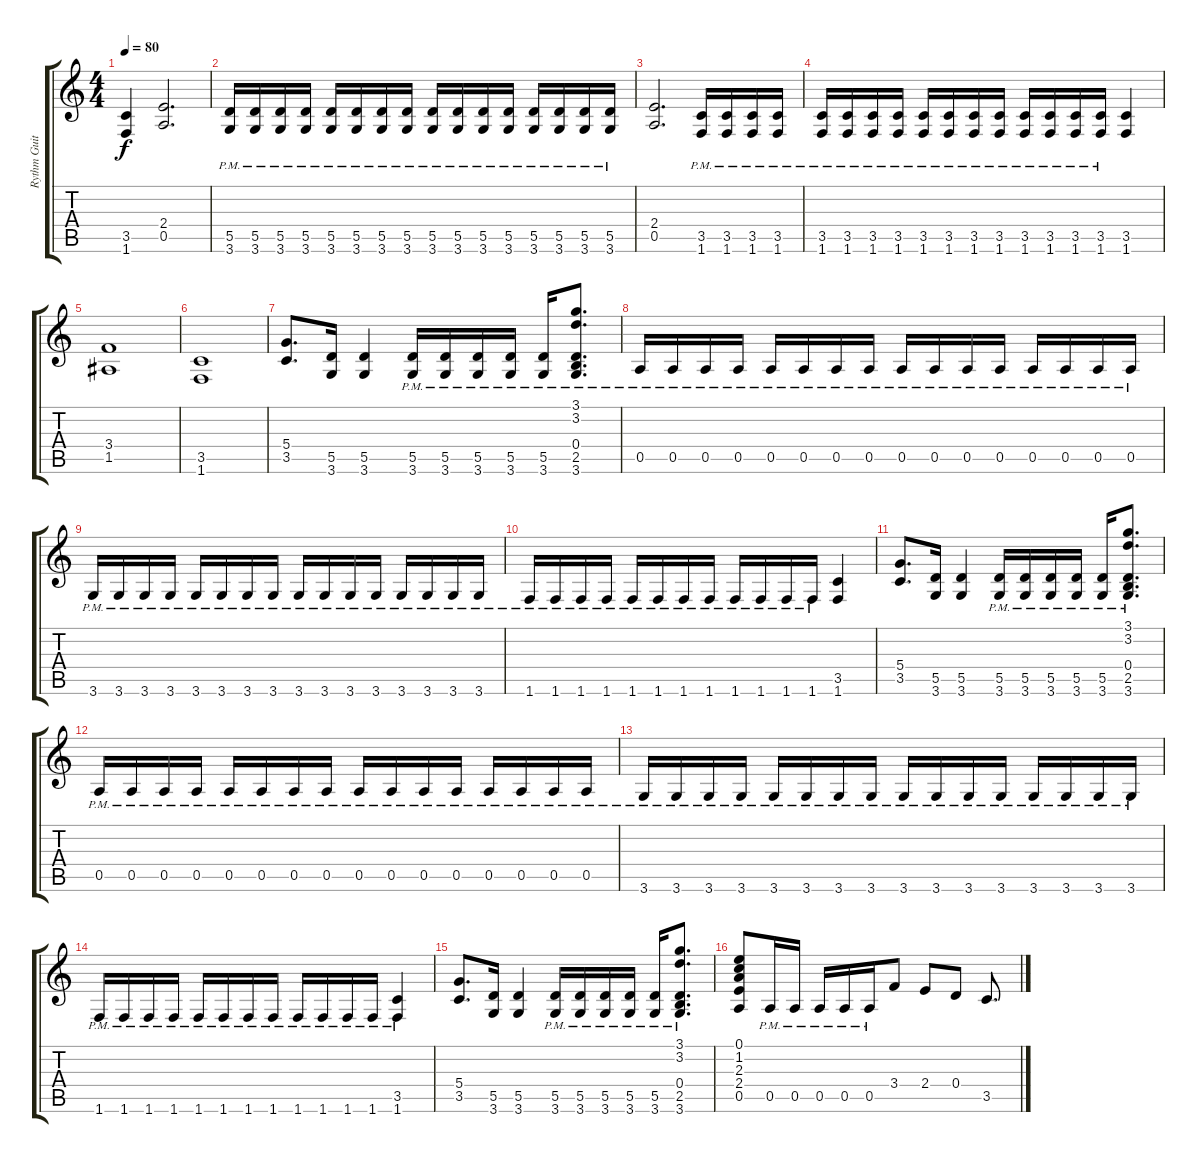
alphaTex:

\track ("Rythm Guitar" "Rythm Guit") {instrument overdrivenguitar}
\staff {score tabs}
\tuning (E4 B3 G3 D3 A2 E2) {hide}
\ts (4 4)
\tempo 80
\clef g2
\ks c
(3.5{t} 1.6{t}).4{dy f} (2.4 0.5).2{d} |
(5.5{pm} 3.6{pm}).16 (5.5{pm} 3.6{pm}).16 (5.5{pm} 3.6{pm}).16 (5.5{pm} 3.6{pm}).16 (5.5{pm} 3.6{pm}).16 (5.5{pm} 3.6{pm}).16 (5.5{pm} 3.6{pm}).16 (5.5{pm} 3.6{pm}).16 (5.5{pm} 3.6{pm}).16 (5.5{pm} 3.6{pm}).16 (5.5{pm} 3.6{pm}).16 (5.5{pm} 3.6{pm}).16 (5.5{pm} 3.6{pm}).16 (5.5{pm} 3.6{pm}).16 (5.5{pm} 3.6{pm}).16 (5.5{pm} 3.6{pm}).16 |
(2.4 0.5).2{d} (3.5{pm} 1.6{pm}).16 (3.5{pm} 1.6{pm}).16 (3.5{pm} 1.6{pm}).16 (3.5{pm} 1.6{pm}).16 |
(3.5{pm} 1.6{pm}).16 (3.5{pm} 1.6{pm}).16 (3.5{pm} 1.6{pm}).16 (3.5{pm} 1.6{pm}).16 (3.5{pm} 1.6{pm}).16 (3.5{pm} 1.6{pm}).16 (3.5{pm} 1.6{pm}).16 (3.5{pm} 1.6{pm}).16 (3.5{pm} 1.6{pm}).16 (3.5{pm} 1.6{pm}).16 (3.5{pm} 1.6{pm}).16 (3.5{pm} 1.6{pm}).16 (3.5 1.6).4 |
(3.4 1.5).1 |
(3.5 1.6).1 |
(5.4 3.5).8{d} (5.5 3.6).16 (5.5 3.6).4 (5.5{pm} 3.6{pm}).16 (5.5{pm} 3.6{pm}).16 (5.5{pm} 3.6{pm}).16 (5.5{pm} 3.6{pm}).16 (5.5{pm} 3.6{pm}).16 (3.1 3.2 0.4 2.5{pm} 3.6{pm}).8{d} |
0.5{pm}.16 0.5{pm}.16 0.5{pm}.16 0.5{pm}.16 0.5{pm}.16 0.5{pm}.16 0.5{pm}.16 0.5{pm}.16 0.5{pm}.16 0.5{pm}.16 0.5{pm}.16 0.5{pm}.16 0.5{pm}.16 0.5{pm}.16 0.5{pm}.16 0.5{pm}.16 |
3.6{pm}.16 3.6{pm}.16 3.6{pm}.16 3.6{pm}.16 3.6{pm}.16 3.6{pm}.16 3.6{pm}.16 3.6{pm}.16 3.6{pm}.16 3.6{pm}.16 3.6{pm}.16 3.6{pm}.16 3.6{pm}.16 3.6{pm}.16 3.6{pm}.16 3.6{pm}.16 |
1.6{pm}.16 1.6{pm}.16 1.6{pm}.16 1.6{pm}.16 1.6{pm}.16 1.6{pm}.16 1.6{pm}.16 1.6{pm}.16 1.6{pm}.16 1.6{pm}.16 1.6{pm}.16 1.6{pm}.16 (3.5 1.6).4 |
(5.4 3.5).8{d} (5.5 3.6).16 (5.5 3.6).4 (5.5{pm} 3.6{pm}).16 (5.5{pm} 3.6{pm}).16 (5.5{pm} 3.6{pm}).16 (5.5{pm} 3.6{pm}).16 (5.5{pm} 3.6{pm}).16 (3.1 3.2 0.4 2.5{pm} 3.6{pm}).8{d} |
0.5{pm}.16 0.5{pm}.16 0.5{pm}.16 0.5{pm}.16 0.5{pm}.16 0.5{pm}.16 0.5{pm}.16 0.5{pm}.16 0.5{pm}.16 0.5{pm}.16 0.5{pm}.16 0.5{pm}.16 0.5{pm}.16 0.5{pm}.16 0.5{pm}.16 0.5{pm}.16 |
3.6{pm}.16 3.6{pm}.16 3.6{pm}.16 3.6{pm}.16 3.6{pm}.16 3.6{pm}.16 3.6{pm}.16 3.6{pm}.16 3.6{pm}.16 3.6{pm}.16 3.6{pm}.16 3.6{pm}.16 3.6{pm}.16 3.6{pm}.16 3.6{pm}.16 3.6{pm}.16 |
1.6{pm}.16 1.6{pm}.16 1.6{pm}.16 1.6{pm}.16 1.6{pm}.16 1.6{pm}.16 1.6{pm}.16 1.6{pm}.16 1.6{pm}.16 1.6{pm}.16 1.6{pm}.16 1.6{pm}.16 (3.5 1.6{pm}).4 |
(5.4 3.5).8{d} (5.5 3.6).16 (5.5 3.6).4 (5.5{pm} 3.6{pm}).16 (5.5{pm} 3.6{pm}).16 (5.5{pm} 3.6{pm}).16 (5.5{pm} 3.6{pm}).16 (5.5{pm} 3.6{pm}).16 (3.1 3.2 0.4 2.5{pm} 3.6{pm}).8{d} |
(0.1 1.2 2.3 2.4 0.5).8 0.5{pm}.16 0.5{pm}.16 0.5{pm}.16 0.5{pm}.16 0.5{pm}.16 3.4.8 2.4.8 0.4.8 3.5.8{d}
